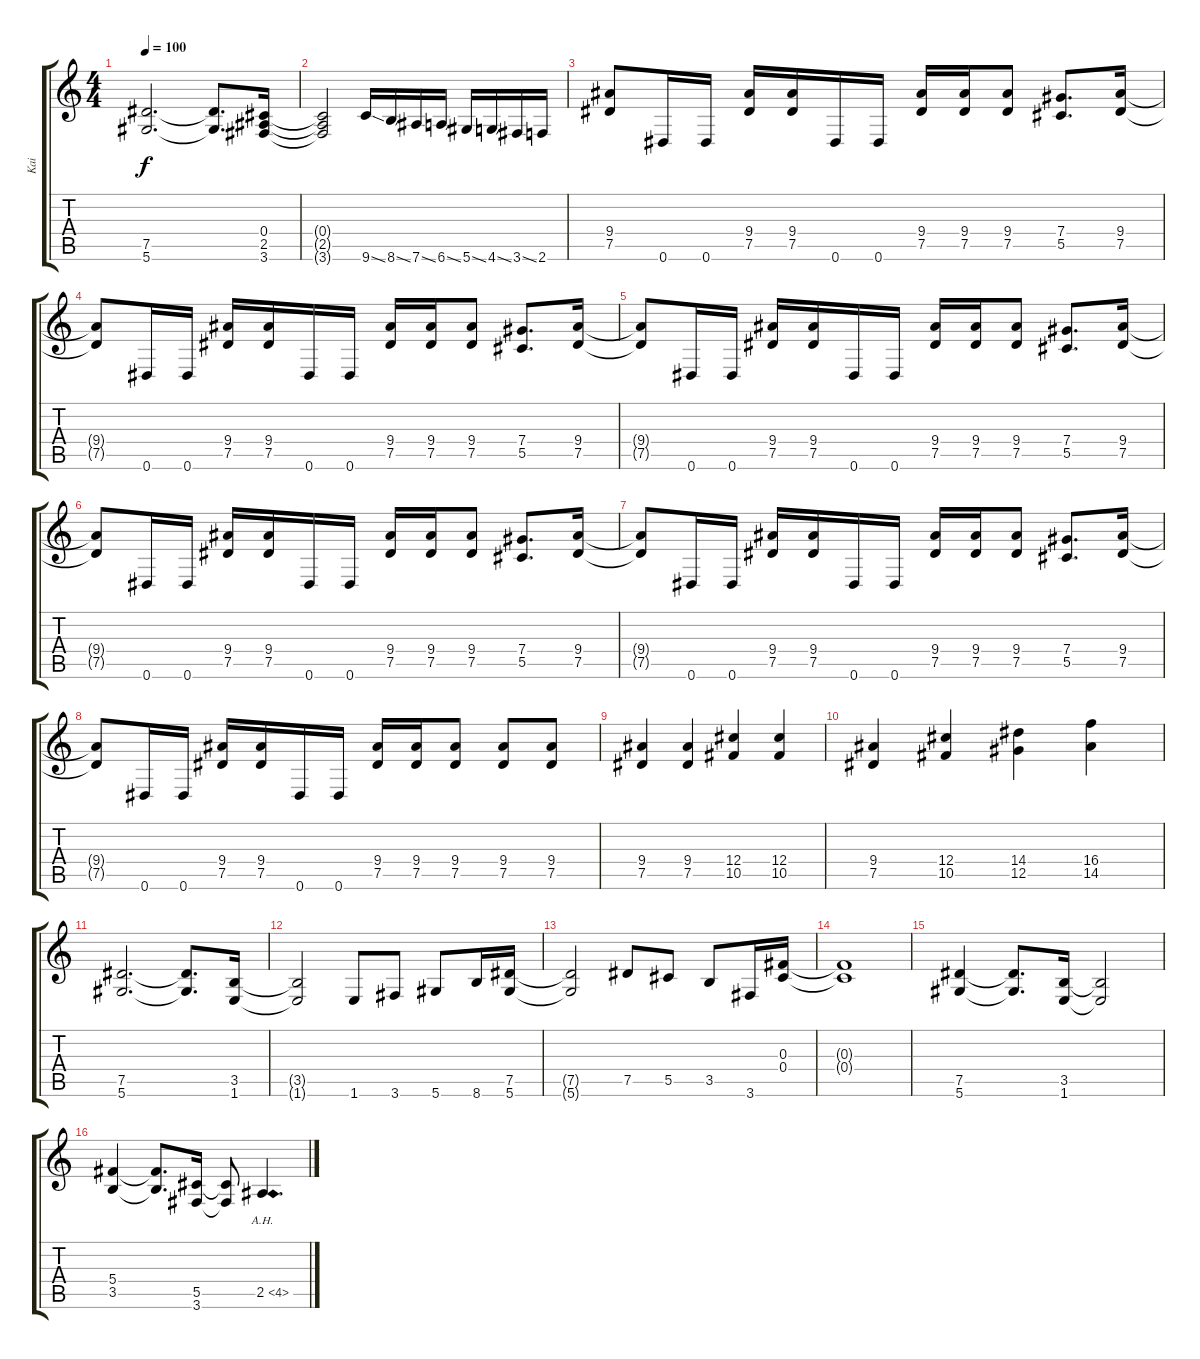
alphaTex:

\track ("Kai" "Kai") {instrument distortionguitar}
\staff {score tabs}
\tuning (Eb4 Bb3 Gb3 Db3 Ab2 Eb2) {hide}
\ts (4 4)
\tempo 100
\clef g2
\ks c
(7.5{t} 5.6{t}).2{d dy f} (7.5{t} 5.6{t}).8{d} (0.4 2.5 3.6).16 |
(0.4{t} 2.5{t} 3.6{t}).2 9.6{ss}.16{instrument guitarfretnoise} 8.6{ss}.16 7.6{ss}.16 6.6{ss}.16 5.6{ss}.16 4.6{ss}.16 3.6{ss}.16 2.6.16 |
(9.4 7.5).8{instrument distortionguitar} 0.6.16 0.6.16 (9.4 7.5).16 (9.4 7.5).16 0.6.16 0.6.16 (9.4 7.5).16 (9.4 7.5).16 (9.4 7.5).8 (7.4 5.5).8{d} (9.4 7.5).16 |
(9.4{t} 7.5{t}).8 0.6.16 0.6.16 (9.4 7.5).16 (9.4 7.5).16 0.6.16 0.6.16 (9.4 7.5).16 (9.4 7.5).16 (9.4 7.5).8 (7.4 5.5).8{d} (9.4 7.5).16 |
(9.4{t} 7.5{t}).8 0.6.16 0.6.16 (9.4 7.5).16 (9.4 7.5).16 0.6.16 0.6.16 (9.4 7.5).16 (9.4 7.5).16 (9.4 7.5).8 (7.4 5.5).8{d} (9.4 7.5).16 |
(9.4{t} 7.5{t}).8 0.6.16 0.6.16 (9.4 7.5).16 (9.4 7.5).16 0.6.16 0.6.16 (9.4 7.5).16 (9.4 7.5).16 (9.4 7.5).8 (7.4 5.5).8{d} (9.4 7.5).16 |
(9.4{t} 7.5{t}).8 0.6.16 0.6.16 (9.4 7.5).16 (9.4 7.5).16 0.6.16 0.6.16 (9.4 7.5).16 (9.4 7.5).16 (9.4 7.5).8 (7.4 5.5).8{d} (9.4 7.5).16 |
(9.4{t} 7.5{t}).8 0.6.16 0.6.16 (9.4 7.5).16 (9.4 7.5).16 0.6.16 0.6.16 (9.4 7.5).16 (9.4 7.5).16 (9.4 7.5).8 (9.4 7.5).8 (9.4 7.5).8 |
(9.4 7.5).4 (9.4 7.5).4 (12.4 10.5).4 (12.4 10.5).4 |
(9.4 7.5).4 (12.4 10.5).4 (14.4 12.5).4 (16.4 14.5).4 |
(7.5 5.6).2{d} (7.5{t} 5.6{t}).8{d} (3.5 1.6).16 |
(3.5{t} 1.6{t}).2 1.6.8 3.6.8 5.6.8 8.6.16 (7.5 5.6).16 |
(7.5{t} 5.6{t}).2 7.5.8 5.5.8 3.5.8 3.6.16 (0.3 0.4).16 |
(0.3{t} 0.4{t}).1 |
(7.5 5.6).4 (7.5{t} 5.6{t}).8{d} (3.5 1.6).16 (3.5{t} 1.6{t}).2 |
(5.4 3.5).4 (5.4{t} 3.5{t}).8{d} (5.5 3.6).16 (5.5{t} 3.6{t}).8 2.5{ah 2}.4{d instrument guitarharmonics}
